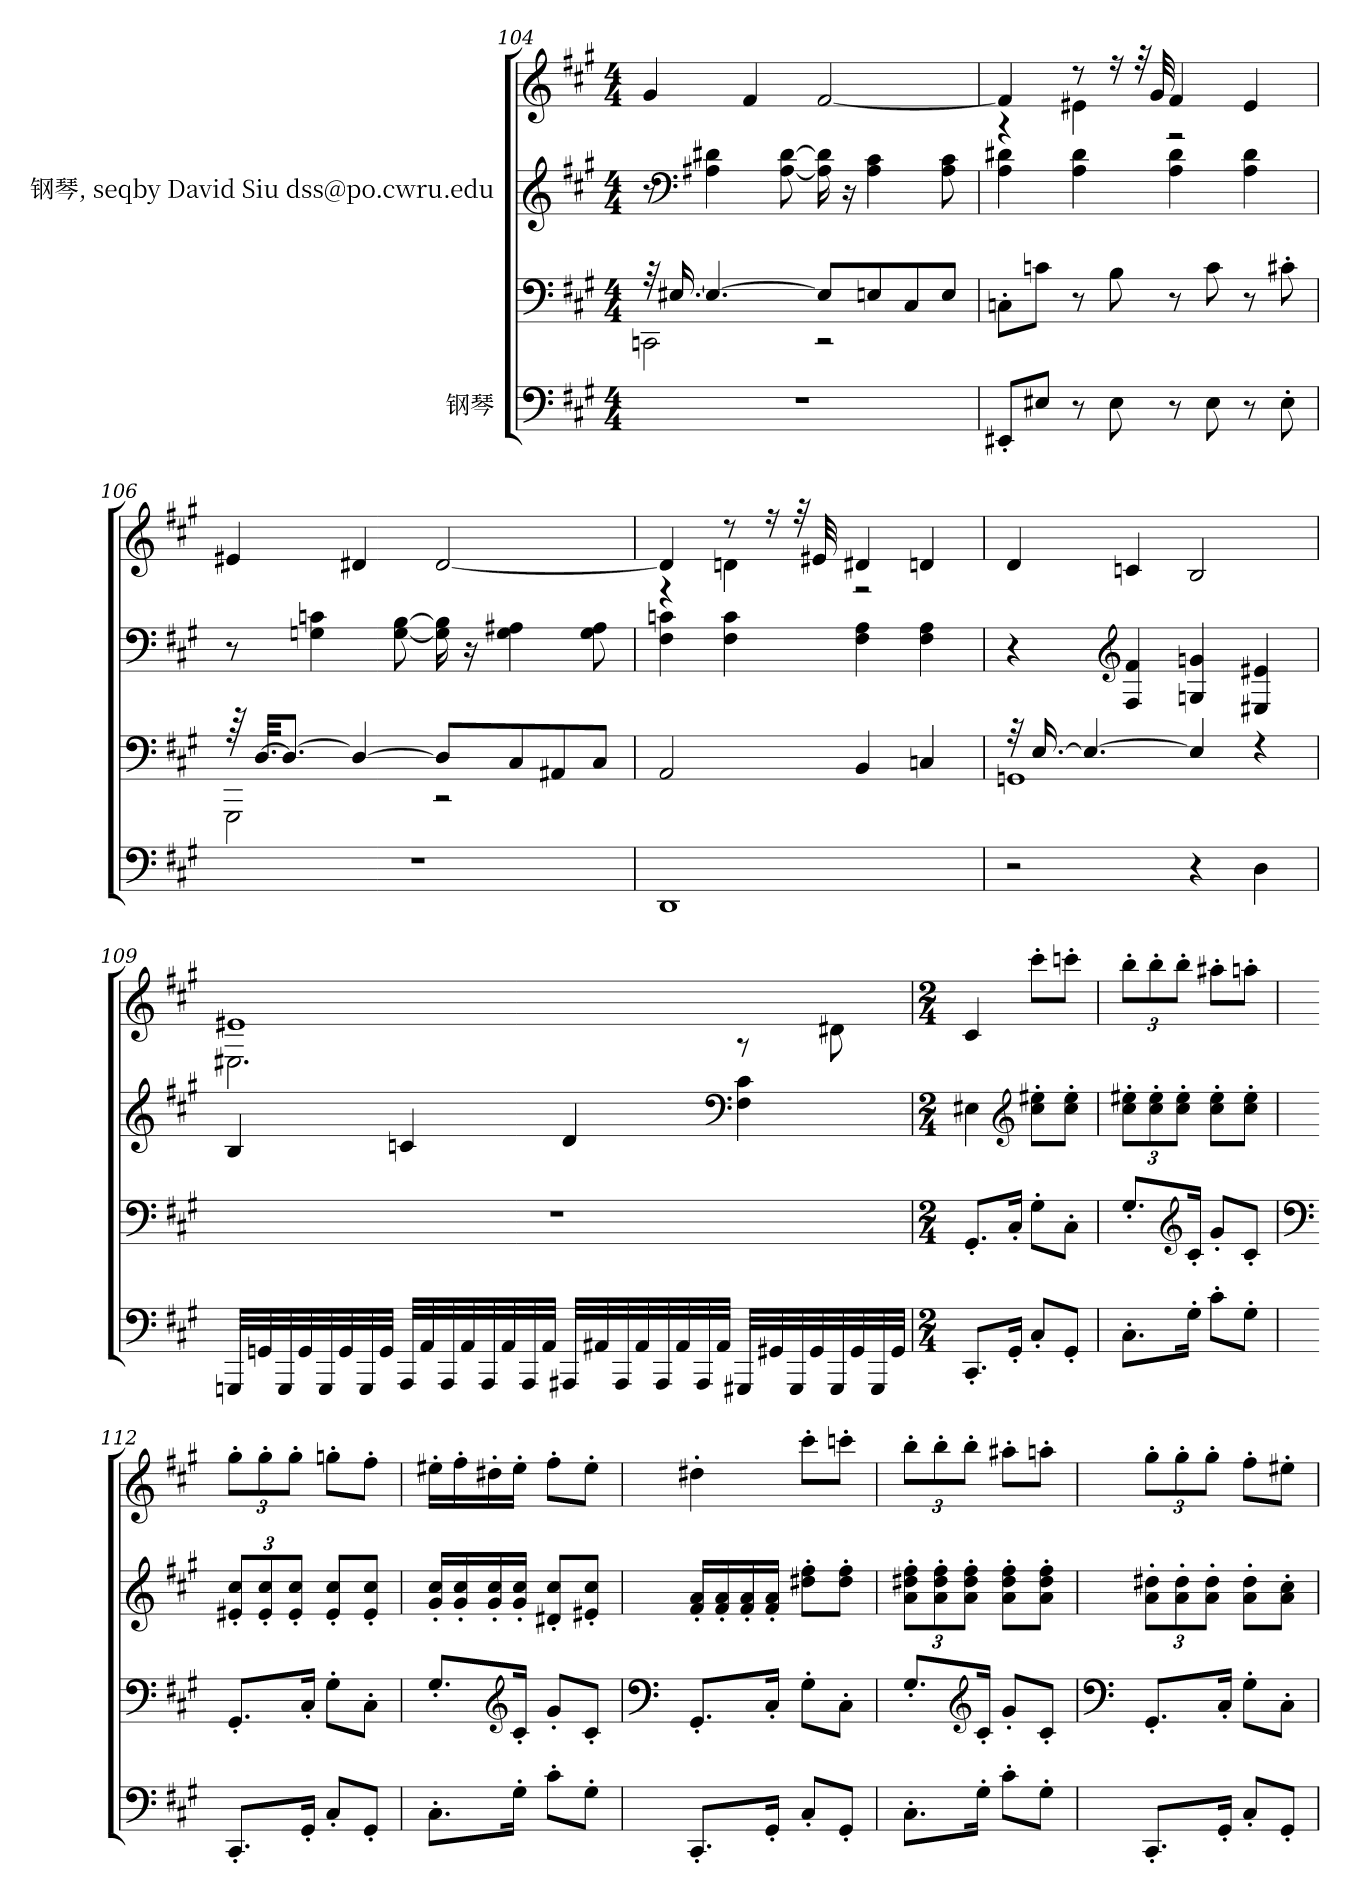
**kern	**kern	**kern	**kern
*part2	*part2	*part1	*part1
*staff4	*staff3	*staff2	*staff1
*I"钢琴	*	*I"钢琴, seqby David Siu dss@po.cwru.edu	*
*clefF4	*clefF4	*clefG2	*clefG2
*k[f#c#g#]	*k[f#c#g#]	*k[f#c#g#]	*k[f#c#g#]
*M4/4	*M4/4	*M4/4	*M4/4
=104	=104	=104	=104
*	*^	*	*
1r	32r	2CCn\	8r	4g#/
.	[16.E#X/	.	.	.
*	*	*	*clefF4	*
.	4.E#/_	.	4A#X\ 4d#X\	.
.	.	.	.	4f#/
.	.	.	[8A#\ [8d#\	.
.	8E#/L]	2r	16A#\] 16d#\]	[2f#/
.	.	.	16r	.
.	8En/	.	4A#\ 4c#\	.
.	8C#/	.	.	.
.	8E/J	.	8A#\ 8c#\	.
*	*v	*v	*	*
!!LO:LB:g=z
=105	=105	=105	=105
*	*	*	*^
8EE#X'/L	8Cn'\L	4A\ 4d#X\	4f#/]	4r
8E#X/J	8cn\J	.	.	.
8r	8r	4A\ 4d#\	8r	4e#X\
8E#\	8B\	.	16r	.
.	.	.	32r	.
.	.	.	32g#/	.
8r	8r	4A\ 4d#\	4f#/	2r
8E#\	8c\	.	.	.
8r	8r	4A\ 4d#\	4e#/	.
8E#'\	8c#X'\	.	.	.
*	*	*	*v	*v
=106	=106	=106	=106
*	*^	*	*
1r	64r	2GGG#\	8r	4e#X/
.	[32.D/KKL	.	.	.
.	8.D/J_	.	.	.
.	.	.	4Gn\ 4cn\	.
.	4D/_	.	.	4d#X/
.	.	.	[8G\ [8B\	.
.	8D/L]	2r	16G\] 16B\]	[2d#/
.	.	.	16r	.
.	8C#/	.	4G\ 4A#X\	.
.	8AA#X/	.	.	.
.	8C#/J	.	8G\ 8A#\	.
*	*v	*v	*	*
=107	=107	=107	=107
*	*	*	*^
1DD	2AA/	4F#\ 4cn\	4d#/]	4r
.	.	4F#\ 4c\	8r	4dn\
.	.	.	16r	.
.	.	.	32r	.
.	.	.	32e#X/	.
.	4BB/	4F#\ 4A\	4d#X/	2r
.	4Cn/	4F#\ 4A\	4dn/	.
*	*	*	*v	*v
!!LO:PB:g=z
=108	=108	=108	=108
*	*^	*	*
2r	32r	1GGn	4r	4d/
.	[16.E/	.	.	.
.	4.E/_	.	.	.
*	*	*	*clefG2	*
.	.	.	4F#/ 4f#/	4cn/
4r	4E/]	.	4Gn/ 4gn/	2B/
4D\	4r	.	4E#X/ 4e#X/	.
*	*v	*v	*	*
!!LO:LB:g=z
=109	=109	=109	=109
*	*	*	*MM74
*	*	*	*^
32GGGn/LLL	1r	4B/	1e#X	2.E#X\
32GGn/	.	.	.	.
32GGG/	.	.	.	.
32GG/	.	.	.	.
32GGG/	.	.	.	.
32GG/	.	.	.	.
32GGG/	.	.	.	.
32GG/JJJ	.	.	.	.
32AAA/LLL	.	4cn/	.	.
32AA/	.	.	.	.
32AAA/	.	.	.	.
32AA/	.	.	.	.
32AAA/	.	.	.	.
32AA/	.	.	.	.
32AAA/	.	.	.	.
32AA/JJJ	.	.	.	.
32AAA#X/LLL	.	4d/	.	.
32AA#X/	.	.	.	.
32AAA#/	.	.	.	.
32AA#/	.	.	.	.
32AAA#/	.	.	.	.
32AA#/	.	.	.	.
32AAA#/	.	.	.	.
32AA#/JJJ	.	.	.	.
*	*	*clefF4	*	*
32GGG#X/LLL	.	4F#\ 4c\	.	8r
32GG#X/	.	.	.	.
32GGG#/	.	.	.	.
32GG#/	.	.	.	.
32GGG#/	.	.	.	8d#X\
32GG#/	.	.	.	.
32GGG#/	.	.	.	.
32GG#/JJJ	.	.	.	.
*	*	*	*v	*v
!!LO:LB:g=z
=110	=110	=110	=110
*M2/4	*M2/4	*M2/4	*M2/4
8.CC#'/L	8.GG#'/L	4E#X\	4c#/
16GG#'/Jk	16C#'/Jk	.	.
*	*	*clefG2	*
8C#'/L	8G#'\L	8cc#\' 8ee#X\'L	8ccc#'\L
8GG#'/J	8C#'\J	8cc#\' 8ee#\'J	8cccn'\J
=111	=111	=111	=111
*	*	*Xbrackettup	*Xbrackettup
*	*	*	*MM60
8.C#'\L	8.G#'/L	12cc#\' 12ee#X\'L	12bb'\L
.	.	12cc#\' 12ee#\'	12bb'\
.	.	12cc#\' 12ee#\'J	12bb'\J
*	*clefG2	*	*
16G#'\Jk	16c#'/Jk	.	.
8c#'\L	8g#'/L	8cc#\' 8ee#\'L	8aa#X'\L
8G#'\J	8c#'/J	8cc#\' 8ee#\'J	8aan'\J
=112	=112	=112	=112
*	*clefF4	*	*
8.CC#'/L	8.GG#'/L	12e#X/' 12cc#/'L	12gg#'\L
.	.	12e#/' 12cc#/'	12gg#'\
.	.	12e#/' 12cc#/'J	12gg#'\J
16GG#'/Jk	16C#'/Jk	.	.
8C#'/L	8G#'\L	8e#/' 8cc#/'L	8ggn'\L
8GG#'/J	8C#'\J	8e#/' 8cc#/'J	8ff#'\J
=113	=113	=113	=113
8.C#'\L	8.G#'/L	16g#/' 16cc#/'LL	16ee#X'\LL
.	.	16g#/' 16cc#/'	16ff#'\
.	.	16g#/' 16cc#/'	16dd#X'\
*	*clefG2	*	*
16G#'\Jk	16c#'/Jk	16g#/' 16cc#/'JJ	16ee#'\JJ
8c#'\L	8g#'/L	8d#X/' 8cc#/'L	8ff#'\L
8G#'\J	8c#'/J	8e#X/' 8cc#/'J	8ee#'\J
!!LO:PB:g=z
=114	=114	=114	=114
*	*clefF4	*	*
8.CC#'/L	8.GG#'/L	16f#/' 16a/'LL	4dd#X'\
.	.	16f#/' 16a/'	.
.	.	16f#/' 16a/'	.
16GG#'/Jk	16C#'/Jk	16f#/' 16a/'JJ	.
8C#'/L	8G#'\L	8dd#X\' 8ff#\'L	8ccc#'\L
8GG#'/J	8C#'\J	8dd#\' 8ff#\'J	8cccn'\J
=115	=115	=115	=115
8.C#'\L	8.G#'/L	12a\' 12dd#X\' 12ff#\'L	12bb'\L
.	.	12a\' 12dd#\' 12ff#\'	12bb'\
.	.	12a\' 12dd#\' 12ff#\'J	12bb'\J
*	*clefG2	*	*
16G#'\Jk	16c#'/Jk	.	.
8c#'\L	8g#'/L	8a\' 8dd#\' 8ff#\'L	8aa#X'\L
8G#'\J	8c#'/J	8a\' 8dd#\' 8ff#\'J	8aan'\J
=116	=116	=116	=116
*	*clefF4	*	*
8.CC#'/L	8.GG#'/L	12a\' 12dd#X\'L	12gg#'\L
.	.	12a\' 12dd#\'	12gg#'\
.	.	12a\' 12dd#\'J	12gg#'\J
16GG#'/Jk	16C#'/Jk	.	.
8C#'/L	8G#'\L	8a\' 8dd#\'L	8ff#'\L
8GG#'/J	8C#'\J	8a\' 8cc#\'J	8ee#X'\J
=	=	=	=
*-	*-	*-	*-
